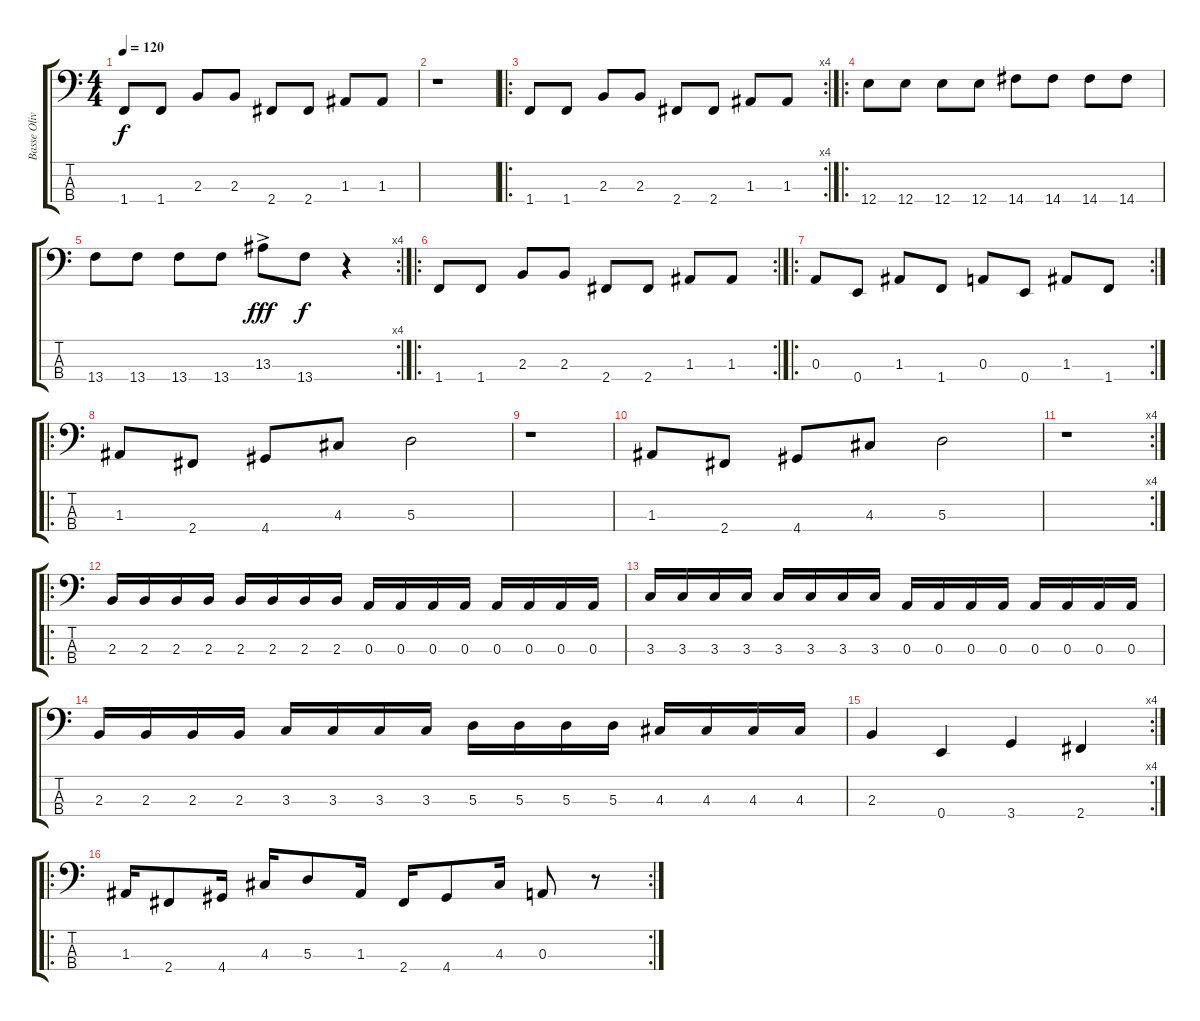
\track ("Basse Olivier" "Basse Oliv") {instrument electricbassfinger}
\staff {score tabs}
\tuning (G2 D2 A1 E1) {hide}
\ts (4 4)
\tempo 120
\clef f4
\ks c
1.4.8{dy f instrument electricbassfinger} 1.4.8 2.3.8 2.3.8 2.4.8 2.4.8 1.3.8 1.3.8 |
r.1 |
\ro
\rc 4
1.4.8 1.4.8 2.3.8 2.3.8 2.4.8 2.4.8 1.3.8 1.3.8 |
\ro
12.4.8 12.4.8 12.4.8 12.4.8 14.4.8 14.4.8 14.4.8 14.4.8 |
\rc 4
13.4.8 13.4.8 13.4.8 13.4.8 13.3{ac}.8{dy fff} 13.4.8{dy f} r.4 |
\ro
\rc 2
1.4.8 1.4.8 2.3.8 2.3.8 2.4.8 2.4.8 1.3.8 1.3.8 |
\ro
\rc 2
0.3.8 0.4.8 1.3.8 1.4.8 0.3.8 0.4.8 1.3.8 1.4.8 |
\ro
1.3.8 2.4.8 4.4.8 4.3.8 5.3.2 |
r.1 |
1.3.8 2.4.8 4.4.8 4.3.8 5.3.2 |
\rc 4
r.1 |
\ro
2.3.16 2.3.16 2.3.16 2.3.16 2.3.16 2.3.16 2.3.16 2.3.16 0.3.16 0.3.16 0.3.16 0.3.16 0.3.16 0.3.16 0.3.16 0.3.16 |
3.3.16 3.3.16 3.3.16 3.3.16 3.3.16 3.3.16 3.3.16 3.3.16 0.3.16 0.3.16 0.3.16 0.3.16 0.3.16 0.3.16 0.3.16 0.3.16 |
2.3.16 2.3.16 2.3.16 2.3.16 3.3.16 3.3.16 3.3.16 3.3.16 5.3.16 5.3.16 5.3.16 5.3.16 4.3.16 4.3.16 4.3.16 4.3.16 |
\rc 4
2.3.4 0.4.4 3.4.4 2.4.4 |
\ro
\rc 2
1.3.16 2.4.8 4.4.16 4.3.16 5.3.8 1.3.16 2.4.16 4.4.8 4.3.16 0.3.8 r.8
